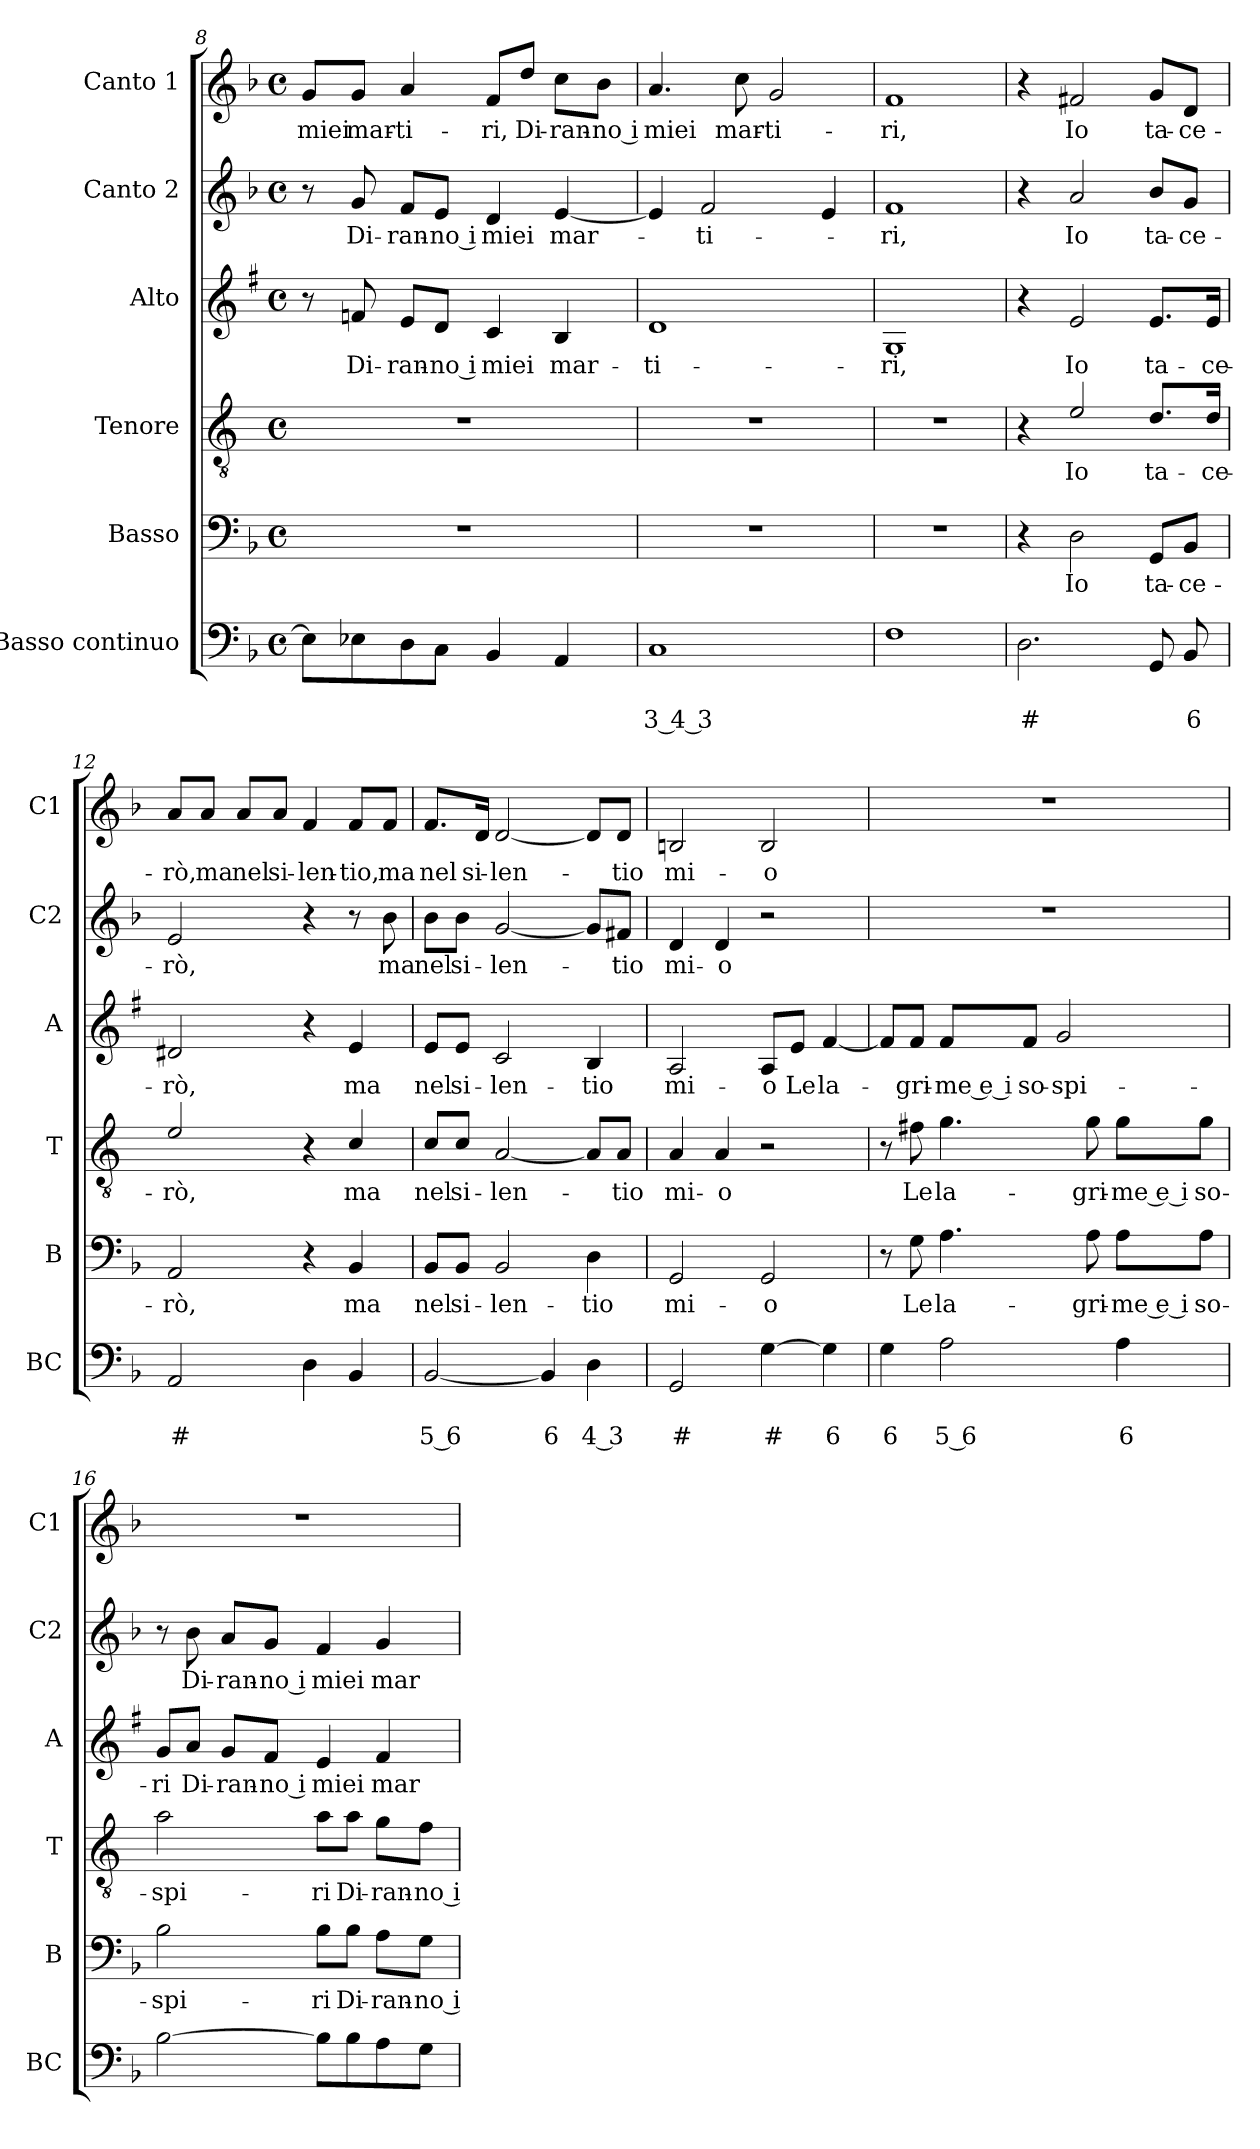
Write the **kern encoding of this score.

**kern	**text	**text	**kern	**text	**kern	**text	**kern	**text	**kern	**text	**kern	**text
*part6	*part6	*part6	*part5	*part5	*part4	*part4	*part3	*part3	*part2	*part2	*part1	*part1
*staff6	*staff6	*staff6	*staff5	*staff5	*staff4	*staff4	*staff3	*staff3	*staff2	*staff2	*staff1	*staff1
*I"Basso continuo	*	*	*I"Basso	*	*I"Tenore	*	*I"Alto	*	*I"Canto 2	*	*I"Canto 1	*
*I'BC	*	*	*I'B	*	*I'T	*	*I'A	*	*I'C2	*	*I'C1	*
*clefF4	*	*	*clefF4	*	*clefGv2	*	*clefG2	*	*clefG2	*	*clefG2	*
*	*	*	*	*	*ITrd4c7	*	*ITrd1c2	*	*	*	*	*
*k[b-]	*	*	*k[b-]	*	*k[b-]	*	*k[b-]	*	*k[b-]	*	*k[b-]	*
*F:	*	*	*F:	*	*F:	*	*F:	*	*F:	*	*F:	*
*M4/4	*	*	*M4/4	*	*M4/4	*	*M4/4	*	*M4/4	*	*M4/4	*
*met(c)	*	*	*met(c)	*	*met(c)	*	*met(c)	*	*met(c)	*	*met(c)	*
=8	=8	=8	=8	=8	=8	=8	=8	=8	=8	=8	=8	=8
!	!	!	!	!	!	!	!	!	!	!	!	!LO:LY:b
8E-\L]	.	.	1r	.	1r	.	8r	.	8r	.	8g/L	miei
!	!	!	!	!	!	!	!	!LO:LY:b	!	!LO:LY:b	!	!LO:LY:b
8E-X\	.	.	.	.	.	.	8e-X/	Di-	8g/	Di-	8g/J	mar-
!	!	!	!	!	!	!	!	!LO:LY:b	!	!LO:LY:b	!	!LO:LY:b
8D\	.	.	.	.	.	.	8d/L	-ran-	8f/L	-ran-	4a/	-ti-
!	!	!	!	!	!	!	!	!LO:LY:b	!	!LO:LY:b	!	!
8C\J	.	.	.	.	.	.	8c/J	-no i	8e/J	-no i	.	.
!	!	!	!	!	!	!	!	!LO:LY:b	!	!LO:LY:b	!	!LO:LY:b
4BB-/	.	.	.	.	.	.	4B-/	miei	4d/	miei	8f/L	-ri,
!	!	!	!	!	!	!	!	!	!	!	!	!LO:LY:b
.	.	.	.	.	.	.	.	.	.	.	8dd/J	Di-
!	!	!	!	!	!	!	!	!LO:LY:b	!	!LO:LY:b	!	!LO:LY:b
4AA/	.	.	.	.	.	.	4A/	mar-	[4e/	mar-	8cc\L	-ran-
!	!	!	!	!	!	!	!	!	!	!	!	!LO:LY:b
.	.	.	.	.	.	.	.	.	.	.	8b-\J	-no i
=9	=9	=9	=9	=9	=9	=9	=9	=9	=9	=9	=9	=9
!	!	!LO:LY:b	!	!	!	!	!	!LO:LY:b	!	!	!	!LO:LY:b
1C	.	3 4 3	1r	.	1r	.	1c	-ti-	4e/]	.	4.a/	miei
!	!	!	!	!	!	!	!	!	!	!LO:LY:b	!	!
.	.	.	.	.	.	.	.	.	2f/	-ti-	.	.
!	!	!	!	!	!	!	!	!	!	!	!	!LO:LY:b
.	.	.	.	.	.	.	.	.	.	.	8cc\	mar-
!	!	!	!	!	!	!	!	!	!	!	!	!LO:LY:b
.	.	.	.	.	.	.	.	.	.	.	2g/	-ti-
.	.	.	.	.	.	.	.	.	4e/	.	.	.
=10	=10	=10	=10	=10	=10	=10	=10	=10	=10	=10	=10	=10
!	!	!	!	!	!	!	!	!LO:LY:b	!	!LO:LY:b	!	!LO:LY:b
1F	.	.	1r	.	1r	.	1F	-ri,	1f	-ri,	1f	-ri,
!!LO:PB:g=z
=11	=11	=11	=11	=11	=11	=11	=11	=11	=11	=11	=11	=11
!	!	!LO:LY:b	!	!	!	!	!	!	!	!	!	!
2.D\	.	#	4r	.	4r	.	4r	.	4r	.	4r	.
!	!	!	!	!LO:LY:b	!	!LO:LY:b	!	!LO:LY:b	!	!LO:LY:b	!	!LO:LY:b
.	.	.	2D\	Io	2A/	Io	2d/	Io	2a/	Io	2f#X/	Io
!	!	!	!	!LO:LY:b	!	!LO:LY:b	!	!LO:LY:b	!	!LO:LY:b	!	!LO:LY:b
8GG/	.	.	8GG/L	ta-	8.G/L	ta-	8.d/L	ta-	8b-/L	ta-	8g/L	ta-
!	!	!LO:LY:b	!	!LO:LY:b	!	!	!	!	!	!LO:LY:b	!	!LO:LY:b
8BB-/	.	6	8BB-/J	-ce-	.	.	.	.	8g/J	-ce-	8d/J	-ce-
!	!	!	!	!	!	!LO:LY:b	!	!LO:LY:b	!	!	!	!
.	.	.	.	.	16G/Jk	-ce-	16d/Jk	-ce-	.	.	.	.
=12	=12	=12	=12	=12	=12	=12	=12	=12	=12	=12	=12	=12
!	!	!LO:LY:b	!	!LO:LY:b	!	!LO:LY:b	!	!LO:LY:b	!	!LO:LY:b	!	!LO:LY:b
2AA/	.	#	2AA/	-rò,	2A/	-rò,	2c#X/	-rò,	2e/	-rò,	8a/L	-rò,
!	!	!	!	!	!	!	!	!	!	!	!	!LO:LY:b
.	.	.	.	.	.	.	.	.	.	.	8a/J	ma
!	!	!	!	!	!	!	!	!	!	!	!	!LO:LY:b
.	.	.	.	.	.	.	.	.	.	.	8a/L	nel
!	!	!	!	!	!	!	!	!	!	!	!	!LO:LY:b
.	.	.	.	.	.	.	.	.	.	.	8a/J	si-
!	!	!	!	!	!	!	!	!	!	!	!	!LO:LY:b
4D\	.	.	4r	.	4r	.	4r	.	4r	.	4f/	-len-
!	!	!	!	!LO:LY:b	!	!LO:LY:b	!	!LO:LY:b	!	!	!	!LO:LY:b
4BB-/	.	.	4BB-/	ma	4F/	ma	4d/	ma	8r	.	8f/L	-tio,
!	!	!	!	!	!	!	!	!	!	!LO:LY:b	!	!LO:LY:b
.	.	.	.	.	.	.	.	.	8b-\	ma	8f/J	ma
=13	=13	=13	=13	=13	=13	=13	=13	=13	=13	=13	=13	=13
!	!	!LO:LY:b	!	!LO:LY:b	!	!LO:LY:b	!	!LO:LY:b	!	!LO:LY:b	!	!LO:LY:b
[2BB-/	.	5 6	8BB-/L	nel	8F/L	nel	8d/L	nel	8b-\L	nel	8.f/L	nel
!	!	!	!	!LO:LY:b	!	!LO:LY:b	!	!LO:LY:b	!	!LO:LY:b	!	!
.	.	.	8BB-/J	si-	8F/J	si-	8d/J	si-	8b-\J	si-	.	.
!	!	!	!	!	!	!	!	!	!	!	!	!LO:LY:b
.	.	.	.	.	.	.	.	.	.	.	16d/Jk	si-
!	!	!	!	!LO:LY:b	!	!LO:LY:b	!	!LO:LY:b	!	!LO:LY:b	!	!LO:LY:b
.	.	.	2BB-/	-len-	[2D/	-len-	2B-/	-len-	[2g/	-len-	[2d/	-len-
!	!	!LO:LY:b	!	!	!	!	!	!	!	!	!	!
4BB-/]	.	6	.	.	.	.	.	.	.	.	.	.
!	!	!LO:LY:b	!	!LO:LY:b	!	!	!	!LO:LY:b	!	!	!	!
4D\	.	4 3	4D\	-tio	8D/L]	.	4A/	-tio	8g/L]	.	8d/L]	.
!	!	!	!	!	!	!LO:LY:b	!	!	!	!LO:LY:b	!	!LO:LY:b
.	.	.	.	.	8D/J	-tio	.	.	8f#X/J	-tio	8d/J	-tio
=14	=14	=14	=14	=14	=14	=14	=14	=14	=14	=14	=14	=14
!	!	!LO:LY:b	!	!LO:LY:b	!	!LO:LY:b	!	!LO:LY:b	!	!LO:LY:b	!	!LO:LY:b
2GG/	.	#	2GG/	mi-	4D/	mi-	2G/	mi-	4d/	mi-	2Bn/	mi-
!	!	!	!	!	!	!LO:LY:b	!	!	!	!LO:LY:b	!	!
.	.	.	.	.	4D/	-o	.	.	4d/	-o	.	.
!	!	!LO:LY:b	!	!LO:LY:b	!	!	!	!LO:LY:b	!	!	!	!LO:LY:b
[4G\	.	#	2GG/	-o	2r	.	8G/L	-o	2r	.	2B/	-o
!	!	!	!	!	!	!	!	!LO:LY:b	!	!	!	!
.	.	.	.	.	.	.	8d/J	Le	.	.	.	.
!	!	!LO:LY:b	!	!	!	!	!	!LO:LY:b	!	!	!	!
4G\]	.	6	.	.	.	.	[4e/	la-	.	.	.	.
=15	=15	=15	=15	=15	=15	=15	=15	=15	=15	=15	=15	=15
!	!	!LO:LY:b	!	!	!	!	!	!	!	!	!	!
4G\	.	6	8r	.	8r	.	8e/L]	.	1r	.	1r	.
!	!	!	!	!LO:LY:b	!	!LO:LY:b	!	!LO:LY:b	!	!	!	!
.	.	.	8G\	Le	8Bn\	Le	8e/J	-gri-	.	.	.	.
!	!	!LO:LY:b	!	!LO:LY:b	!	!LO:LY:b	!	!LO:LY:b	!	!	!	!
2A\	.	5 6	4.A\	la-	4.c\	la-	8e/L	-me e i	.	.	.	.
!	!	!	!	!	!	!	!	!LO:LY:b	!	!	!	!
.	.	.	.	.	.	.	8e/J	so-	.	.	.	.
!	!	!	!	!	!	!	!	!LO:LY:b	!	!	!	!
.	.	.	.	.	.	.	2f/	-spi-	.	.	.	.
!	!	!	!	!LO:LY:b	!	!LO:LY:b	!	!	!	!	!	!
.	.	.	8A\	-gri-	8c\	-gri-	.	.	.	.	.	.
!	!	!LO:LY:b	!	!LO:LY:b	!	!LO:LY:b	!	!	!	!	!	!
4A\	.	6	8A\L	-me e i	8c\L	-me e i	.	.	.	.	.	.
!	!	!	!	!LO:LY:b	!	!LO:LY:b	!	!	!	!	!	!
.	.	.	8A\J	so-	8c\J	so-	.	.	.	.	.	.
!!LO:LB:g=z
=16	=16	=16	=16	=16	=16	=16	=16	=16	=16	=16	=16	=16
!	!	!	!	!LO:LY:b	!	!LO:LY:b	!	!LO:LY:b	!	!	!	!
[2B-\	.	.	2B-\	-spi-	2d\	-spi-	8f/L	-ri	8r	.	1r	.
!	!	!	!	!	!	!	!	!LO:LY:b	!	!LO:LY:b	!	!
.	.	.	.	.	.	.	8g/J	Di-	8b-\	Di-	.	.
!	!	!	!	!	!	!	!	!LO:LY:b	!	!LO:LY:b	!	!
.	.	.	.	.	.	.	8f/L	-ran-	8a/L	-ran-	.	.
!	!	!	!	!	!	!	!	!LO:LY:b	!	!LO:LY:b	!	!
.	.	.	.	.	.	.	8e/J	-no i	8g/J	-no i	.	.
!	!	!	!	!LO:LY:b	!	!LO:LY:b	!	!LO:LY:b	!	!LO:LY:b	!	!
8B-\L]	.	.	8B-\L	-ri	8d\L	-ri	4d/	miei	4f/	miei	.	.
!	!	!	!	!LO:LY:b	!	!LO:LY:b	!	!	!	!	!	!
8B-\	.	.	8B-\J	Di-	8d\J	Di-	.	.	.	.	.	.
!	!	!	!	!LO:LY:b	!	!LO:LY:b	!	!LO:LY:b	!	!LO:LY:b	!	!
8A\	.	.	8A\L	-ran-	8c\L	-ran-	4e/	mar-	4g/	mar-	.	.
!	!	!	!	!LO:LY:b	!	!LO:LY:b	!	!	!	!	!	!
8G\J	.	.	8G\J	-no i	8B-\J	-no i	.	.	.	.	.	.
=	=	=	=	=	=	=	=	=	=	=	=	=
*-	*-	*-	*-	*-	*-	*-	*-	*-	*-	*-	*-	*-
